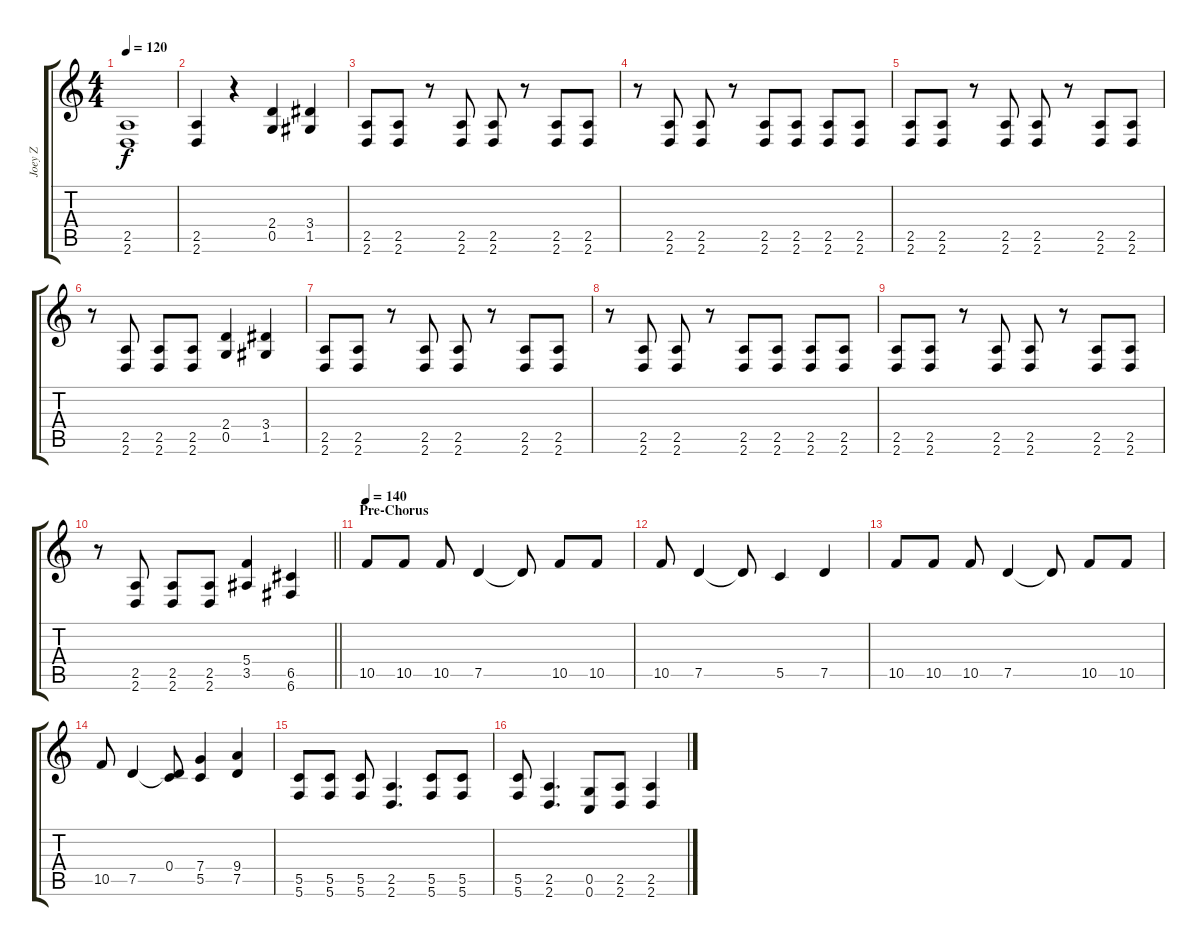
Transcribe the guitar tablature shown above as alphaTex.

\track ("Joey Z" "Joey Z") {instrument distortionguitar}
\staff {score tabs}
\tuning (D4 A3 F3 C3 G2 C2) {hide}
\ts (4 4)
\tempo 120
\clef g2
\ks c
(2.5{t} 2.6{t}).1{dy f} |
(2.5 2.6).4 r.4 (2.4 0.5).4 (3.4 1.5).4 |
(2.5 2.6).8 (2.5 2.6).8 r.8 (2.5 2.6).8 (2.5 2.6).8 r.8 (2.5 2.6).8 (2.5 2.6).8 |
r.8 (2.5 2.6).8 (2.5 2.6).8 r.8 (2.5 2.6).8 (2.5 2.6).8 (2.5 2.6).8 (2.5 2.6).8 |
(2.5 2.6).8 (2.5 2.6).8 r.8 (2.5 2.6).8 (2.5 2.6).8 r.8 (2.5 2.6).8 (2.5 2.6).8 |
r.8 (2.5 2.6).8 (2.5 2.6).8 (2.5 2.6).8 (2.4 0.5).4 (3.4 1.5).4 |
(2.5 2.6).8 (2.5 2.6).8 r.8 (2.5 2.6).8 (2.5 2.6).8 r.8 (2.5 2.6).8 (2.5 2.6).8 |
r.8 (2.5 2.6).8 (2.5 2.6).8 r.8 (2.5 2.6).8 (2.5 2.6).8 (2.5 2.6).8 (2.5 2.6).8 |
(2.5 2.6).8 (2.5 2.6).8 r.8 (2.5 2.6).8 (2.5 2.6).8 r.8 (2.5 2.6).8 (2.5 2.6).8 |
\barLineRight lightlight
r.8 (2.5 2.6).8 (2.5 2.6).8 (2.5 2.6).8 (5.4 3.5).4 (6.5 6.6).4 |
\section ("" "Pre-Chorus")
\tempo 140
10.5.8 10.5.8 10.5.8 7.5.4 7.5{t}.8 10.5.8 10.5.8 |
10.5.8 7.5.4 7.5{t}.8 5.5.4 7.5.4 |
10.5.8 10.5.8 10.5.8 7.5.4 7.5{t}.8 10.5.8 10.5.8 |
10.5.8 7.5.4 (0.4 7.5{t}).8 (7.4 5.5).4 (9.4 7.5).4 |
(5.5 5.6).8 (5.5 5.6).8 (5.5 5.6).8 (2.5 2.6).4{d} (5.5 5.6).8 (5.5 5.6).8 |
(5.5 5.6).8 (2.5 2.6).4{d} (0.5 0.6).8 (2.5 2.6).8 (2.5 2.6).4
